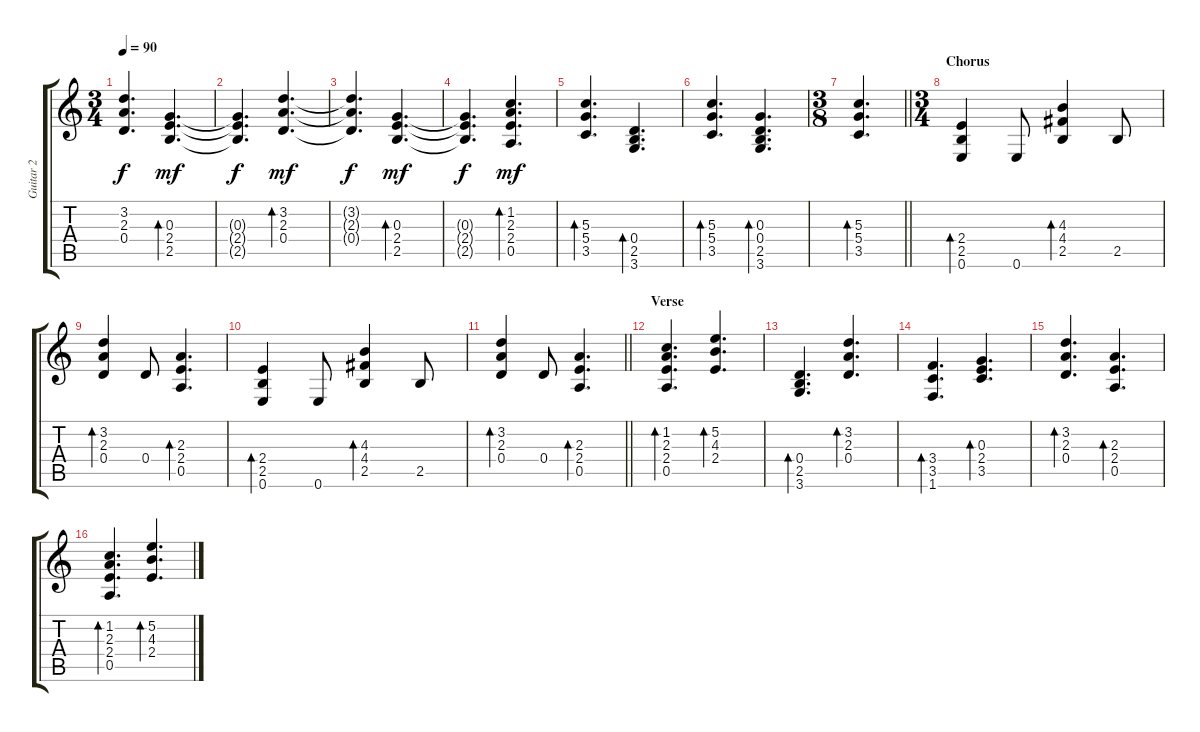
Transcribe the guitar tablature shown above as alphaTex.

\track ("Guitar 2" "Guitar 2") {instrument acousticguitarsteel}
\staff {score tabs}
\tuning (E4 B3 G3 D3 A2 E2) {hide}
\ts (3 4)
\tempo 90
\clef g2
\ks c
(3.2{t} 2.3{t} 0.4{t}).4{d dy f} (0.3 2.4 2.5).4{d bd 60 dy mf} |
(0.3{t} 2.4{t} 2.5{t}).4{d dy f} (3.2 2.3 0.4).4{d bd 60 dy mf} |
(3.2{t} 2.3{t} 0.4{t}).4{d dy f} (0.3 2.4 2.5).4{d bd 60 dy mf} |
(0.3{t} 2.4{t} 2.5{t}).4{d dy f} (1.2 2.3 2.4 0.5).4{d bd 60 dy mf} |
(5.3 5.4 3.5).4{d bd 60} (0.4 2.5 3.6).4{d bd 60} |
(5.3 5.4 3.5).4{d bd 60} (0.3 0.4 2.5 3.6).4{d bd 60} |
\ts (3 8)
\barLineRight lightlight
(5.3 5.4 3.5).4{d bd 60} |
\ts (3 4)
\section ("" "Chorus")
(2.4 2.5 0.6).4{bd 60} 0.6.8 (4.3 4.4 2.5).4{bd 60} 2.5.8 |
(3.2 2.3 0.4).4{bd 60} 0.4.8 (2.3 2.4 0.5).4{d bd 60} |
(2.4 2.5 0.6).4{bd 60} 0.6.8 (4.3 4.4 2.5).4{bd 60} 2.5.8 |
\barLineRight lightlight
(3.2 2.3 0.4).4{bd 60} 0.4.8 (2.3 2.4 0.5).4{d bd 60} |
\section ("" "Verse")
(1.2 2.3 2.4 0.5).4{d bd 60} (5.2 4.3 2.4).4{d bd 60} |
(0.4 2.5 3.6).4{d bd 60} (3.2 2.3 0.4).4{d bd 60} |
(3.4 3.5 1.6).4{d bd 60} (0.3 2.4 3.5).4{d bd 60} |
(3.2 2.3 0.4).4{d bd 60} (2.3 2.4 0.5).4{d bd 60} |
(1.2 2.3 2.4 0.5).4{d bd 60} (5.2 4.3 2.4).4{d bd 60}
